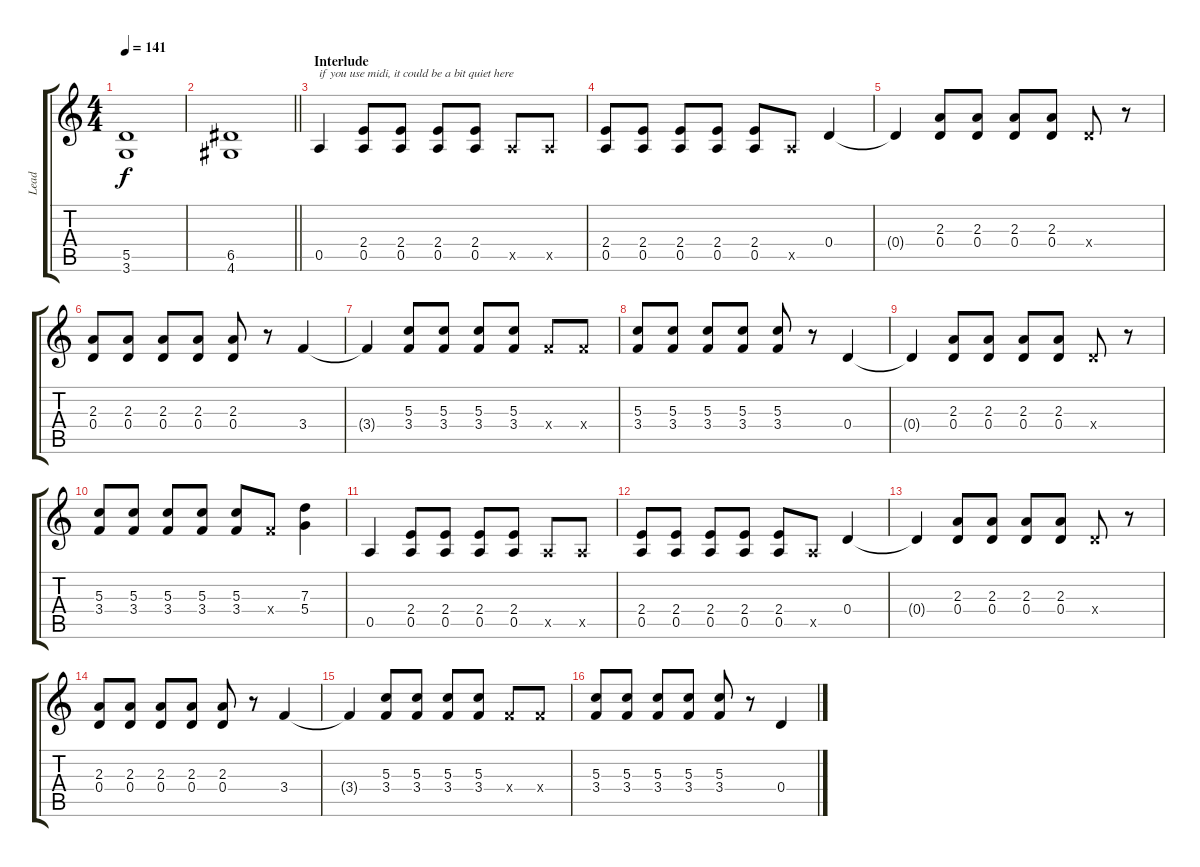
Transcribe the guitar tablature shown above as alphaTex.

\track ("Lead" "Lead") {instrument overdrivenguitar}
\staff {score tabs}
\tuning (E4 B3 G3 D3 A2 E2) {hide}
\ts (4 4)
\tempo 141
\clef g2
\ks c
(5.5 3.6).1{dy f} |
\barLineRight lightlight
(6.5 4.6).1 |
\section ("" "Interlude")
0.5.4{txt "if you use midi, it could be a bit quiet here" volume 10} (2.4 0.5).8 (2.4 0.5).8 (2.4 0.5).8 (2.4 0.5).8 0.5{x}.8 0.5{x}.8 |
(2.4 0.5).8 (2.4 0.5).8 (2.4 0.5).8 (2.4 0.5).8 (2.4 0.5).8 0.5{x}.8 0.4.4 |
0.4{t}.4 (2.3 0.4).8 (2.3 0.4).8 (2.3 0.4).8 (2.3 0.4).8 0.4{x}.8 r.8 |
(2.3 0.4).8 (2.3 0.4).8 (2.3 0.4).8 (2.3 0.4).8 (2.3 0.4).8 r.8 3.4.4 |
3.4{t}.4 (5.3 3.4).8 (5.3 3.4).8 (5.3 3.4).8 (5.3 3.4).8 3.4{x}.8 3.4{x}.8 |
(5.3 3.4).8 (5.3 3.4).8 (5.3 3.4).8 (5.3 3.4).8 (5.3 3.4).8 r.8 0.4.4 |
0.4{t}.4 (2.3 0.4).8 (2.3 0.4).8 (2.3 0.4).8 (2.3 0.4).8 0.4{x}.8 r.8 |
(5.3 3.4).8 (5.3 3.4).8 (5.3 3.4).8 (5.3 3.4).8 (5.3 3.4).8 3.4{x}.8 (7.3 5.4).4 |
0.5.4 (2.4 0.5).8 (2.4 0.5).8 (2.4 0.5).8 (2.4 0.5).8 0.5{x}.8 0.5{x}.8 |
(2.4 0.5).8 (2.4 0.5).8 (2.4 0.5).8 (2.4 0.5).8 (2.4 0.5).8 0.5{x}.8 0.4.4 |
0.4{t}.4 (2.3 0.4).8 (2.3 0.4).8 (2.3 0.4).8 (2.3 0.4).8 0.4{x}.8 r.8 |
(2.3 0.4).8 (2.3 0.4).8 (2.3 0.4).8 (2.3 0.4).8 (2.3 0.4).8 r.8 3.4.4 |
3.4{t}.4 (5.3 3.4).8 (5.3 3.4).8 (5.3 3.4).8 (5.3 3.4).8 3.4{x}.8 3.4{x}.8 |
(5.3 3.4).8 (5.3 3.4).8 (5.3 3.4).8 (5.3 3.4).8 (5.3 3.4).8 r.8 0.4.4
